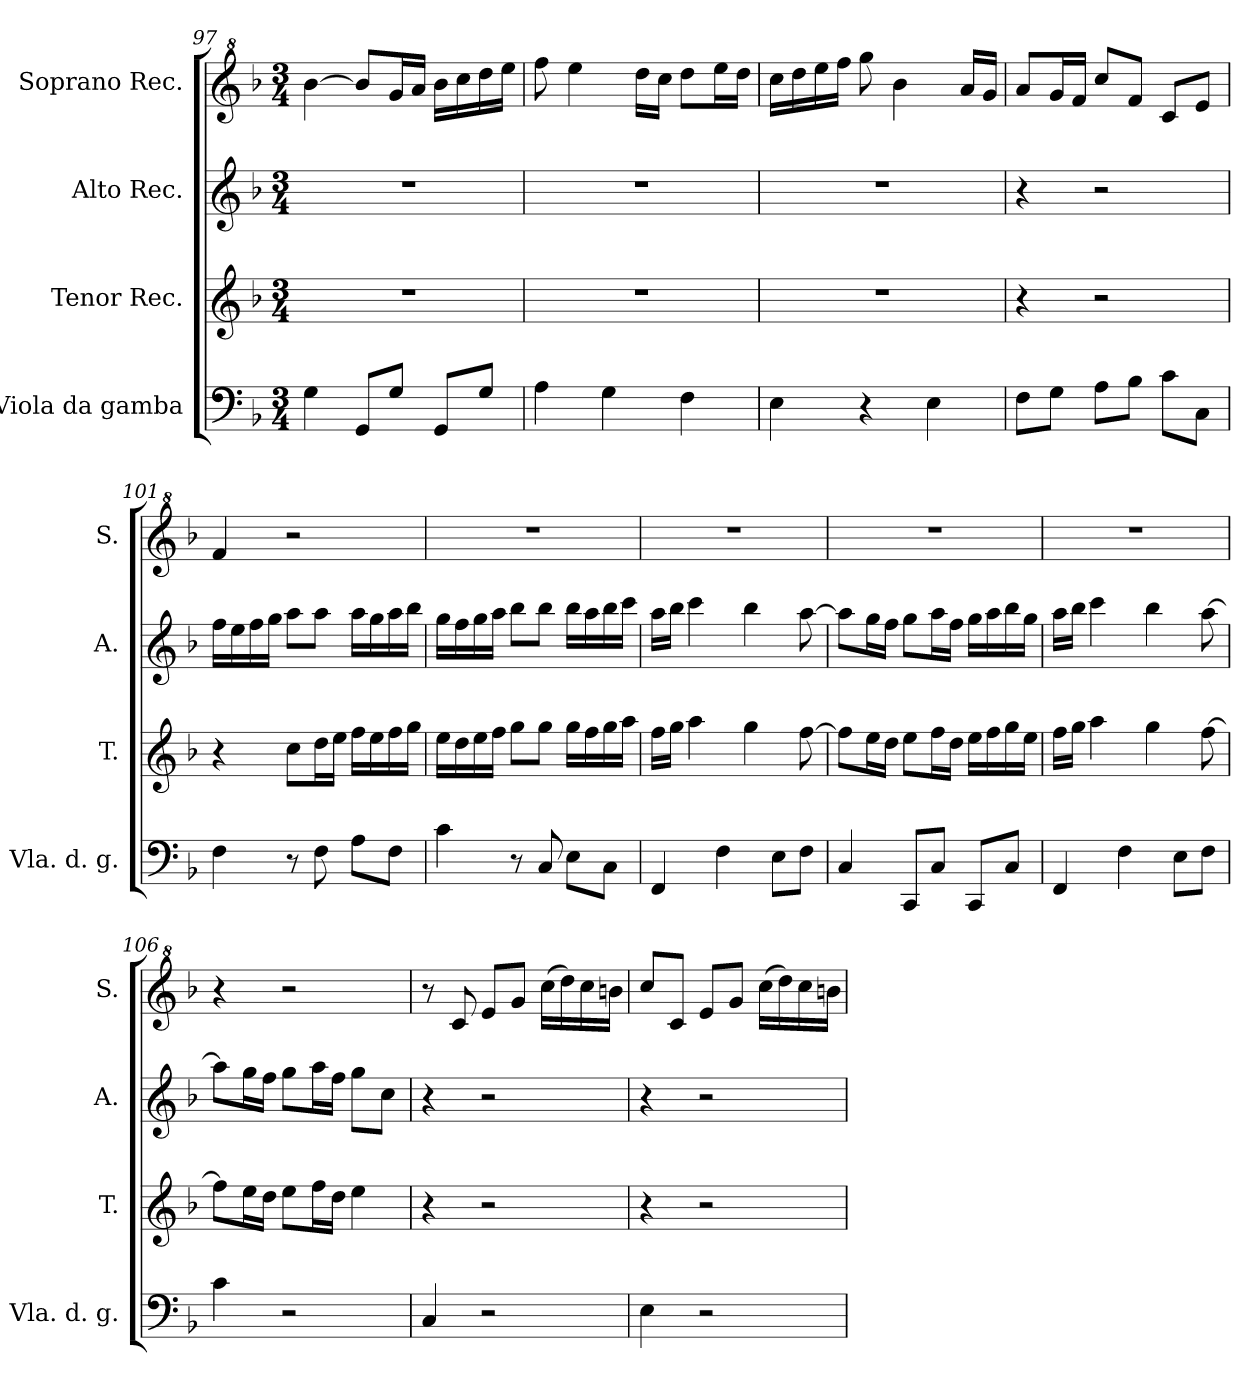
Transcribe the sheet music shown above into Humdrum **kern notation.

**kern	**kern	**kern	**kern
*part4	*part3	*part2	*part1
*staff4	*staff3	*staff2	*staff1
*I"Viola da gamba	*I"Tenor Rec.	*I"Alto Rec.	*I"Soprano Rec.
*I'Vla. d. g.	*I'T.	*I'A.	*I'S.
*clefF4	*clefG2	*clefG2	*clefG^2
*k[b-]	*k[b-]	*k[b-]	*k[b-]
*M3/4	*M3/4	*M3/4	*M3/4
=97	=97	=97	=97
4G\	2.r	2.r	[4bb-\
8GG/L	.	.	8bb-/L]
8G/J	.	.	16gg/L
.	.	.	16aa/JJ
8GG/L	.	.	16bb-\LL
.	.	.	16ccc\
8G/J	.	.	16ddd\
.	.	.	16eee\JJ
=98	=98	=98	=98
4A\	2.r	2.r	8fff\
.	.	.	4eee\
4G\	.	.	.
.	.	.	16ddd\LL
.	.	.	16ccc\JJ
4F\	.	.	8ddd\L
.	.	.	16eee\L
.	.	.	16ddd\JJ
!!LO:LB:g=z
=99	=99	=99	=99
4E\	2.r	2.r	16ccc\LL
.	.	.	16ddd\
.	.	.	16eee\
.	.	.	16fff\JJ
4r	.	.	8ggg\
.	.	.	4bb-\
4E\	.	.	.
.	.	.	16aa/LL
.	.	.	16gg/JJ
=100	=100	=100	=100
8F\L	4r	4r	8aa/L
8G\J	.	.	16gg/L
.	.	.	16ff/JJ
8A\L	2r	2r	8ccc/L
8B-\J	.	.	8ff/J
8c\L	.	.	8cc/L
8C\J	.	.	8ee/J
=101	=101	=101	=101
4F\	4r	16ff\LL	4ff/
.	.	16ee\	.
.	.	16ff\	.
.	.	16gg\JJ	.
8r	8cc\L	8aa\L	2r
8F\	16dd\L	8aa\J	.
.	16ee\JJ	.	.
8A\L	16ff\LL	16aa\LL	.
.	16ee\	16gg\	.
8F\J	16ff\	16aa\	.
.	16gg\JJ	16bb-\JJ	.
=102	=102	=102	=102
4c\	16ee\LL	16gg\LL	2.r
.	16dd\	16ff\	.
.	16ee\	16gg\	.
.	16ff\JJ	16aa\JJ	.
8r	8gg\L	8bb-\L	.
8C/	8gg\J	8bb-\J	.
8E\L	16gg\LL	16bb-\LL	.
.	16ff\	16aa\	.
8C\J	16gg\	16bb-\	.
.	16aa\JJ	16ccc\JJ	.
=103	=103	=103	=103
4FF/	16ff\LL	16aa\LL	2.r
.	16gg\JJ	16bb-\JJ	.
.	4aa\	4ccc\	.
4F\	.	.	.
.	4gg\	4bb-\	.
8E\L	.	.	.
8F\J	[8ff\	[8aa\	.
=104	=104	=104	=104
4C/	8ff\L]	8aa\L]	2.r
.	16ee\L	16gg\L	.
.	16dd\JJ	16ff\JJ	.
8CC/L	8ee\L	8gg\L	.
8C/J	16ff\L	16aa\L	.
.	16dd\JJ	16ff\JJ	.
8CC/L	16ee\LL	16gg\LL	.
.	16ff\	16aa\	.
8C/J	16gg\	16bb-\	.
.	16ee\JJ	16gg\JJ	.
=105	=105	=105	=105
4FF/	16ff\LL	16aa\LL	2.r
.	16gg\JJ	16bb-\JJ	.
.	4aa\	4ccc\	.
4F\	.	.	.
.	4gg\	4bb-\	.
8E\L	.	.	.
8F\J	[8ff\	[8aa\	.
!!LO:LB:g=z
=106	=106	=106	=106
4c\	8ff\L]	8aa\L]	4r
.	16ee\L	16gg\L	.
.	16dd\JJ	16ff\JJ	.
2r	8ee\L	8gg\L	2r
.	16ff\L	16aa\L	.
.	16dd\JJ	16ff\JJ	.
.	4ee\	8gg\L	.
.	.	8cc\J	.
=107	=107	=107	=107
4C/	4r	4r	8r
.	.	.	8cc/
2r	2r	2r	8ee/L
.	.	.	8gg/J
.	.	.	(>16ccc\LL
.	.	.	16ddd\)
.	.	.	16ccc\
.	.	.	16bbn\JJ
=108	=108	=108	=108
4E\	4r	4r	8ccc/L
.	.	.	8cc/J
2r	2r	2r	8ee/L
.	.	.	8gg/J
.	.	.	(>16ccc\LL
.	.	.	16ddd\)
.	.	.	16ccc\
.	.	.	16bbn\JJ
=	=	=	=
*-	*-	*-	*-
